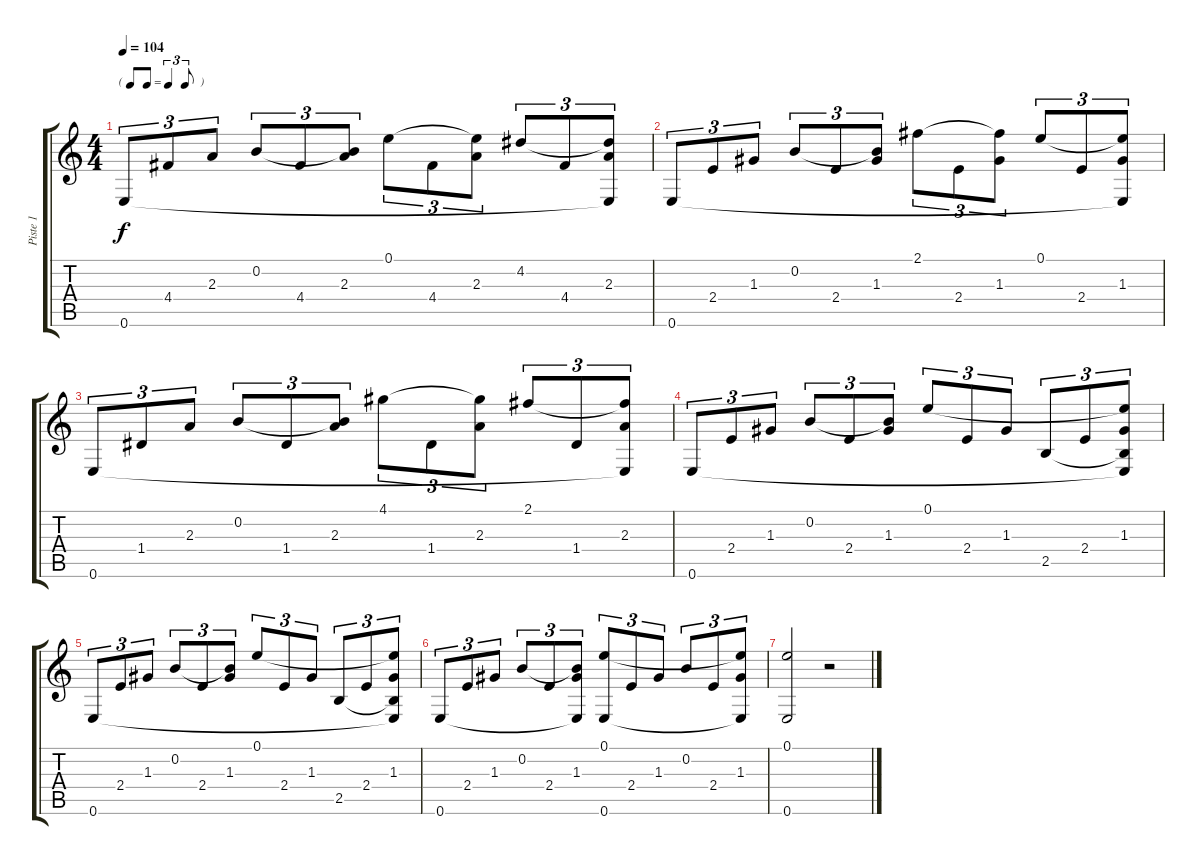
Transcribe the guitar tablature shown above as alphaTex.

\track ("Piste 1" "Piste 1") {instrument acousticguitarnylon}
\staff {score tabs}
\tuning (E4 B3 G3 D3 A2 E2) {hide}
\ts (4 4)
\tf triplet8th
\tempo 104
\clef g2
\ks c
0.6.8{tu (3 2) dy f} 4.4.8{tu (3 2)} 2.3.8{tu (3 2)} 0.2.8{tu (3 2)} 4.4.8{tu (3 2)} (0.2{t} 2.3).8{tu (3 2)} 0.1.8{tu (3 2)} 4.4.8{tu (3 2)} (0.1{t} 2.3).8{tu (3 2)} 4.2.8{tu (3 2)} 4.4.8{tu (3 2)} (4.2{t} 2.3 0.6{t}).8{tu (3 2)} |
0.6.8{tu (3 2)} 2.4.8{tu (3 2)} 1.3.8{tu (3 2)} 0.2.8{tu (3 2)} 2.4.8{tu (3 2)} (0.2{t} 1.3).8{tu (3 2)} 2.1.8{tu (3 2)} 2.4.8{tu (3 2)} (2.1{t} 1.3).8{tu (3 2)} 0.1.8{tu (3 2)} 2.4.8{tu (3 2)} (0.1{t} 1.3 0.6{t}).8{tu (3 2)} |
0.6.8{tu (3 2)} 1.4.8{tu (3 2)} 2.3.8{tu (3 2)} 0.2.8{tu (3 2)} 1.4.8{tu (3 2)} (0.2{t} 2.3).8{tu (3 2)} 4.1.8{tu (3 2)} 1.4.8{tu (3 2)} (4.1{t} 2.3).8{tu (3 2)} 2.1.8{tu (3 2)} 1.4.8{tu (3 2)} (2.1{t} 2.3 0.6{t}).8{tu (3 2)} |
0.6.8{tu (3 2)} 2.4.8{tu (3 2)} 1.3.8{tu (3 2)} 0.2.8{tu (3 2)} 2.4.8{tu (3 2)} (0.2{t} 1.3).8{tu (3 2)} 0.1.8{tu (3 2)} 2.4.8{tu (3 2)} 1.3.8{tu (3 2)} 2.5.8{tu (3 2)} 2.4.8{tu (3 2)} (0.1{t} 1.3 2.5{t} 0.6{t}).8{tu (3 2)} |
0.6.8{tu (3 2)} 2.4.8{tu (3 2)} 1.3.8{tu (3 2)} 0.2.8{tu (3 2)} 2.4.8{tu (3 2)} (0.2{t} 1.3).8{tu (3 2)} 0.1.8{tu (3 2)} 2.4.8{tu (3 2)} 1.3.8{tu (3 2)} 2.5.8{tu (3 2)} 2.4.8{tu (3 2)} (0.1{t} 1.3 2.5{t} 0.6{t}).8{tu (3 2)} |
0.6.8{tu (3 2)} 2.4.8{tu (3 2)} 1.3.8{tu (3 2)} 0.2.8{tu (3 2)} 2.4.8{tu (3 2)} (0.2{t} 1.3 0.6{t}).8{tu (3 2)} (0.1 0.6).8{tu (3 2)} 2.4.8{tu (3 2)} 1.3.8{tu (3 2)} 0.2.8{tu (3 2)} 2.4.8{tu (3 2)} (0.1{t} 1.3 0.6{t}).8{tu (3 2)} |
(0.1 0.6).2 r.2
